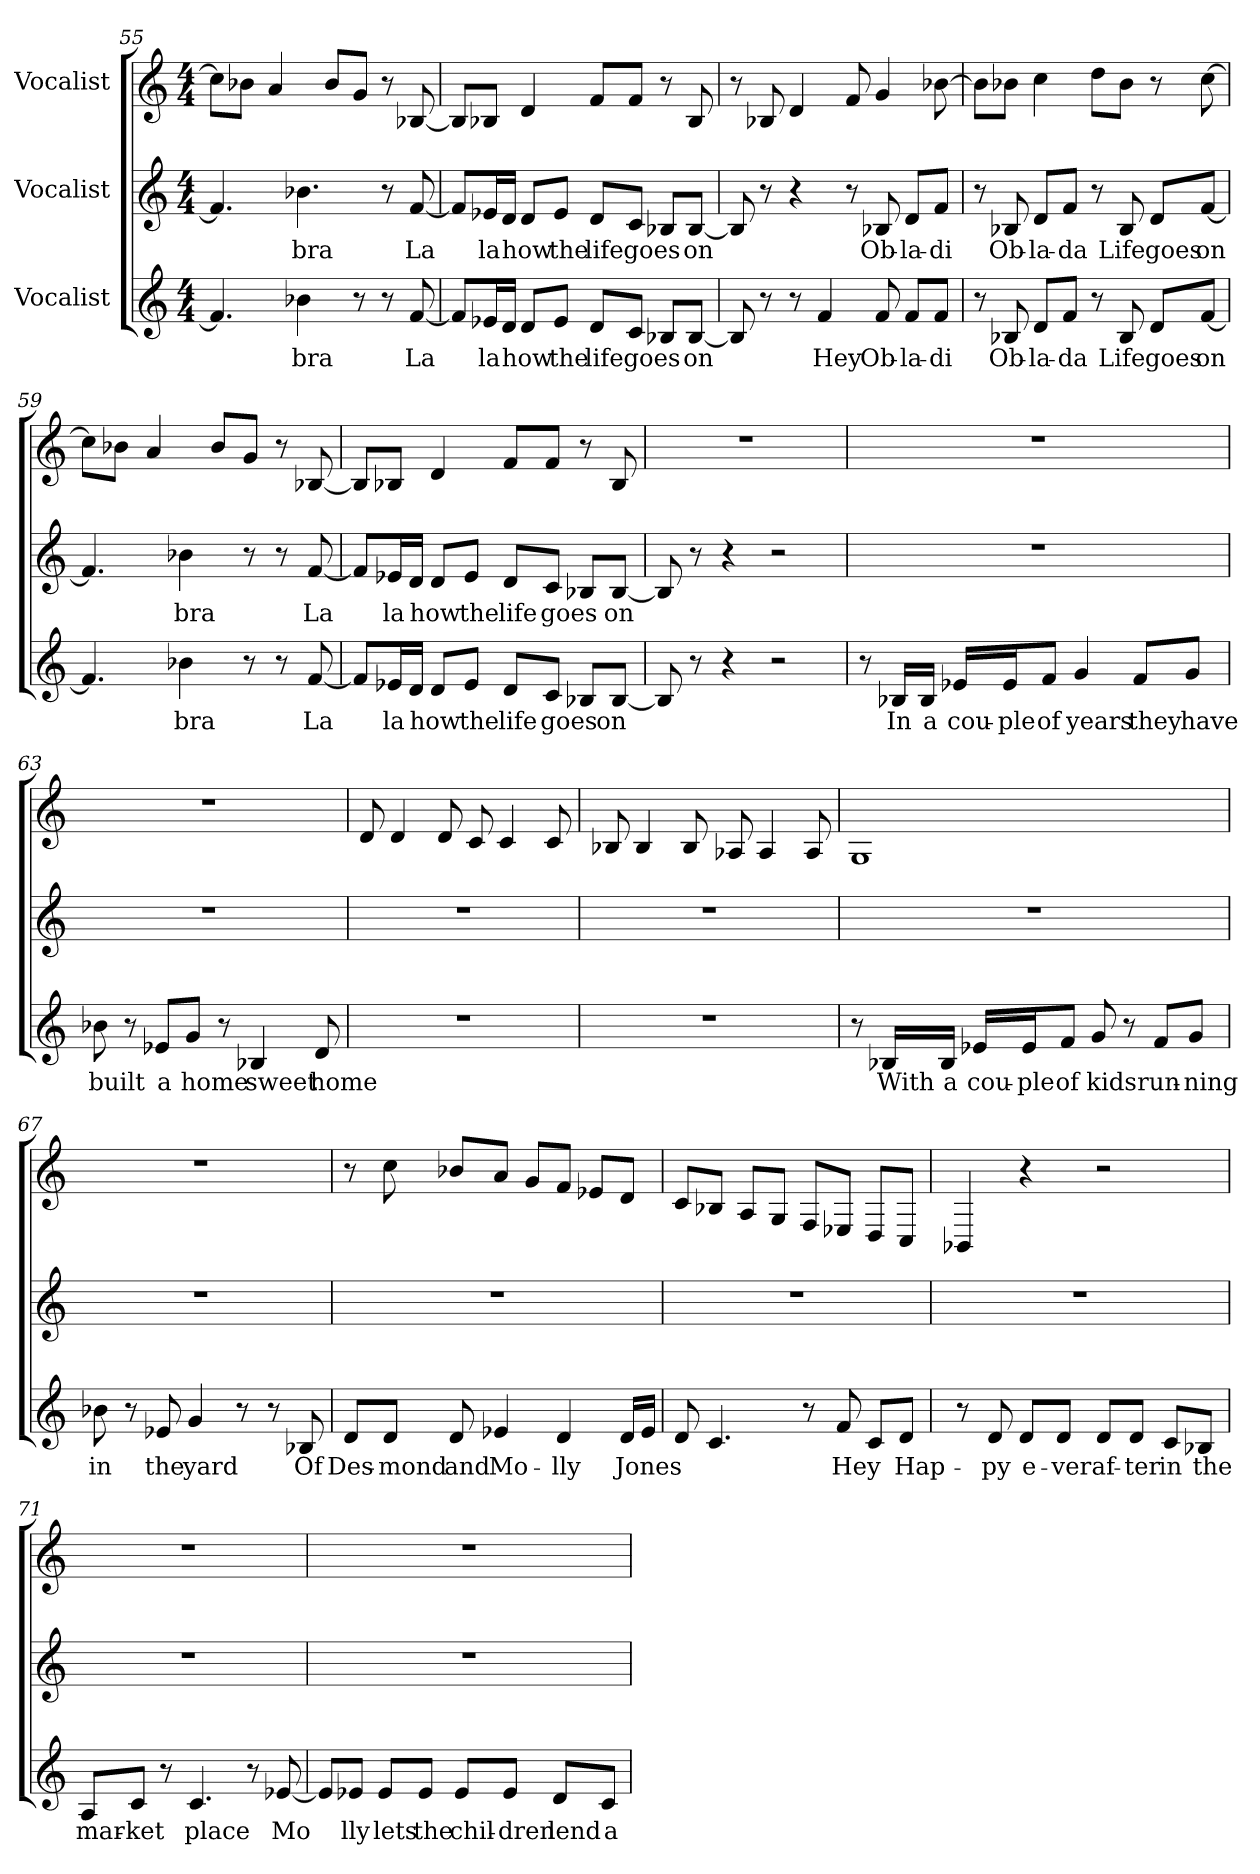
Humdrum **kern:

**kern	**text	**kern	**text	**kern	**text
*part3	*part3	*part2	*part2	*part1	*part1
*staff3	*staff3	*staff2	*staff2	*staff1	*staff1
*I"Vocalist	*	*I"Vocalist	*	*I"Vocalist	*
*clefG2	*	*clefG2	*	*clefG2	*
*M4/4	*	*M4/4	*	*M4/4	*
=55	=55	=55	=55	=55	=55
4.f]	_	4.f]	_	8cc\L]	_
.	.	.	.	8b-X\J	_
.	.	.	.	4a	_
4b-X	bra	4.b-X	bra	.	.
.	.	.	.	8b-/L	_
8r	.	.	.	8g/J	_
8r	.	8r	.	8r	.
[8f	La	[8f	La	[8B-X	_
=56	=56	=56	=56	=56	=56
8f/L]	_	8f/L]	_	8B-/L]	_
16e-X/L	la	16e-X/L	la	8B-X/J	_
16d/JJ	_	16d/JJ	_	.	.
8d/L	how	8d/L	how	4d	_
8e-/J	the	8e-/J	the	.	.
8d/L	life	8d/L	life	8f/L	_
8c/J	goes	8c/J	goes	8f/J	_
8B-X/L	_	8B-X/L	_	8r	.
[8B-/J	on	[8B-/J	on	8B-	_
=57	=57	=57	=57	=57	=57
8B-]	_	8B-]	_	8r	.
8r	.	8r	.	8B-X	_
8r	.	4r	.	4d	_
4f	Hey	.	.	.	.
.	.	8r	.	8f	_
8f	Ob-	8B-X	Ob-	4g	_
8f/L	-la-	8d/L	-la-	.	.
8f/J	-di	8f/J	-di	[8b-X	_
=58	=58	=58	=58	=58	=58
8r	.	8r	.	8b-\L]	_
8B-X	Ob-	8B-X	Ob-	8b-X\J	_
8d/L	-la-	8d/L	-la-	4cc	_
8f/J	-da	8f/J	-da	.	.
8r	.	8r	.	8dd\L	_
8B-	Life	8B-	Life	8b-\J	_
8d/L	goes	8d/L	goes	8r	.
[8f/J	on	[8f/J	on	[8cc	_
=59	=59	=59	=59	=59	=59
4.f]	_	4.f]	_	8cc\L]	_
.	.	.	.	8b-X\J	_
.	.	.	.	4a	_
4b-X	bra	4b-X	bra	.	.
.	.	.	.	8b-/L	_
8r	.	8r	.	8g/J	_
8r	.	8r	.	8r	.
[8f	La	[8f	La	[8B-X	_
=60	=60	=60	=60	=60	=60
8f/L]	_	8f/L]	_	8B-/L]	_
16e-X/L	la	16e-X/L	la	8B-X/J	_
16d/JJ	_	16d/JJ	_	.	.
8d/L	how	8d/L	how	4d	_
8e-/J	the	8e-/J	the	.	.
8d/L	life	8d/L	life	8f/L	_
8c/J	goes	8c/J	goes	8f/J	_
8B-X/L	_	8B-X/L	_	8r	.
[8B-/J	on	[8B-/J	on	8B-	_
=61	=61	=61	=61	=61	=61
8B-]	_	8B-]	_	1r	.
8r	.	8r	.	.	.
4r	.	4r	.	.	.
2r	.	2r	.	.	.
=62	=62	=62	=62	=62	=62
8r	.	1r	.	1r	.
16B-X/LL	In	.	.	.	.
16B-/JJ	a	.	.	.	.
16e-X/LL	cou-	.	.	.	.
16e-/J	-ple	.	.	.	.
8f/J	of	.	.	.	.
4g	years	.	.	.	.
8f/L	they	.	.	.	.
8g/J	have	.	.	.	.
=63	=63	=63	=63	=63	=63
8b-X	built	1r	.	1r	.
8r	.	.	.	.	.
8e-X/L	a	.	.	.	.
8g/J	home	.	.	.	.
8r	.	.	.	.	.
4B-X	sweet	.	.	.	.
8d	home	.	.	.	.
=64	=64	=64	=64	=64	=64
1r	.	1r	.	8d	_
.	.	.	.	4d	_
.	.	.	.	8d	_
.	.	.	.	8c	_
.	.	.	.	4c	_
.	.	.	.	8c	_
=65	=65	=65	=65	=65	=65
1r	.	1r	.	8B-X	_
.	.	.	.	4B-	_
.	.	.	.	8B-	_
.	.	.	.	8A-X	_
.	.	.	.	4A-	_
.	.	.	.	8A-	_
=66	=66	=66	=66	=66	=66
8r	.	1r	.	1G	_
16B-X/LL	With	.	.	.	.
16B-/JJ	a	.	.	.	.
16e-X/LL	cou-	.	.	.	.
16e-/J	-ple	.	.	.	.
8f/J	of	.	.	.	.
8g	kids	.	.	.	.
8r	.	.	.	.	.
8f/L	run-	.	.	.	.
8g/J	-ning	.	.	.	.
=67	=67	=67	=67	=67	=67
8b-X	in	1r	.	1r	.
8r	.	.	.	.	.
8e-X	the	.	.	.	.
4g	yard	.	.	.	.
8r	.	.	.	.	.
8r	.	.	.	.	.
8B-X	Of	.	.	.	.
=68	=68	=68	=68	=68	=68
8d/L	Des-	1r	.	8r	.
8d/J	-mond	.	.	8cc	_
8d	and	.	.	8b-X/L	_
4e-X	Mo-	.	.	8a/J	_
.	.	.	.	8g/L	_
4d	-lly	.	.	8f/J	_
.	.	.	.	8e-X/L	_
16d/LL	Jones	.	.	8d/J	_
16e-/JJ	_	.	.	.	.
=69	=69	=69	=69	=69	=69
8d	_	1r	.	8c/L	_
4.c	_	.	.	8B-X/J	_
.	.	.	.	8A/L	_
.	.	.	.	8G/J	_
8r	.	.	.	8F/L	_
8f	Hey	.	.	8E-X/J	_
8c/L	_	.	.	8D/L	_
8d/J	Hap-	.	.	8C/J	_
=70	=70	=70	=70	=70	=70
8r	.	1r	.	4BB-X	_
8d	-py	.	.	.	.
8d/L	e-	.	.	4r	.
8d/J	-ver	.	.	.	.
8d/L	af-	.	.	2r	.
8d/J	-ter	.	.	.	.
8c/L	in	.	.	.	.
8B-X/J	the	.	.	.	.
=71	=71	=71	=71	=71	=71
8A/L	mar-	1r	.	1r	.
8c/J	-ket	.	.	.	.
8r	.	.	.	.	.
4.c	place	.	.	.	.
8r	.	.	.	.	.
[8e-X	Mo-	.	.	.	.
=72	=72	=72	=72	=72	=72
8e-/L]	_	1r	.	1r	.
8e-X/J	-lly	.	.	.	.
8e-/L	lets	.	.	.	.
8e-/J	the	.	.	.	.
8e-/L	chil-	.	.	.	.
8e-/J	-dren	.	.	.	.
8d/L	lend	.	.	.	.
8c/J	a	.	.	.	.
=	=	=	=	=	=
*-	*-	*-	*-	*-	*-
